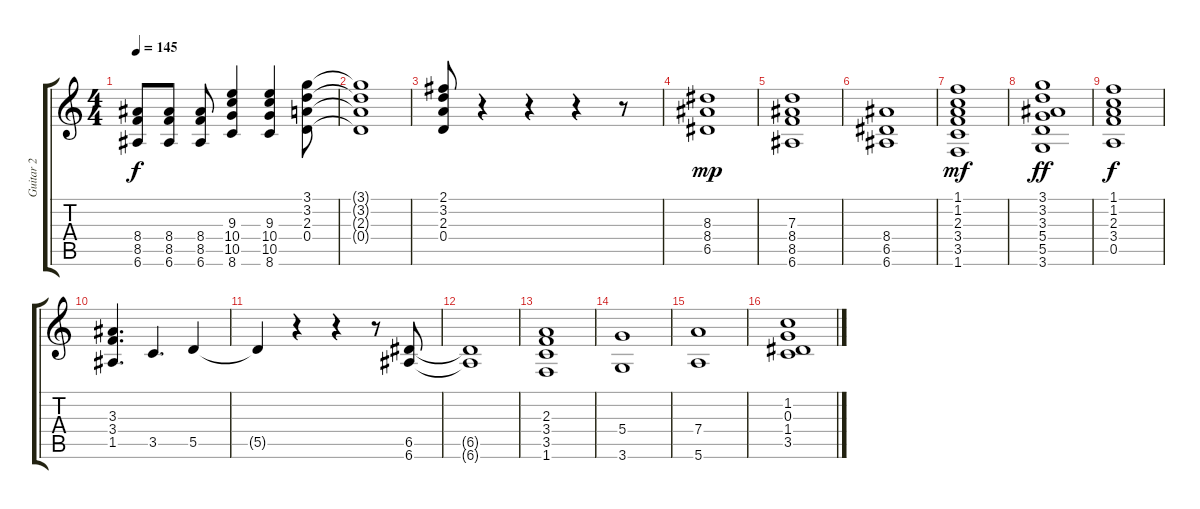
\track ("Guitar 2" "Guitar 2") {instrument overdrivenguitar}
\staff {score tabs}
\tuning (E4 B3 G3 D3 A2 E2) {hide}
\ts (4 4)
\tempo 145
\clef g2
\ks c
(8.4 8.5 6.6).8{dy f} (8.4 8.5 6.6).8 (8.4 8.5 6.6).8 (9.3 10.4 10.5 8.6).4 (9.3 10.4 10.5 8.6).4 (3.1 3.2 2.3 0.4).8 |
(3.1{t} 3.2{t} 2.3{t} 0.4{t}).1 |
(2.1 3.2 2.3 0.4).8 r.4 r.4 r.4 r.8 |
(8.3 8.4 6.5).1{dy mp} |
(7.3 8.4 8.5 6.6).1 |
(8.4 6.5 6.6).1 |
(1.1 1.2 2.3 3.4 3.5 1.6).1{dy mf} |
(3.1 3.2 3.3 5.4 5.5 3.6).1{dy ff} |
(1.1 1.2 2.3 3.4 0.5).1{dy f} |
(3.3 3.4 1.5).4{d} 3.5.4{d} 5.5.4 |
5.5{t}.4 r.4 r.4 r.8 (6.5 6.6).8 |
(6.5{t} 6.6{t}).1 |
(2.3 3.4 3.5 1.6).1 |
(5.4 3.6).1 |
(7.4 5.6).1 |
(1.2 0.3 1.4 3.5).1
